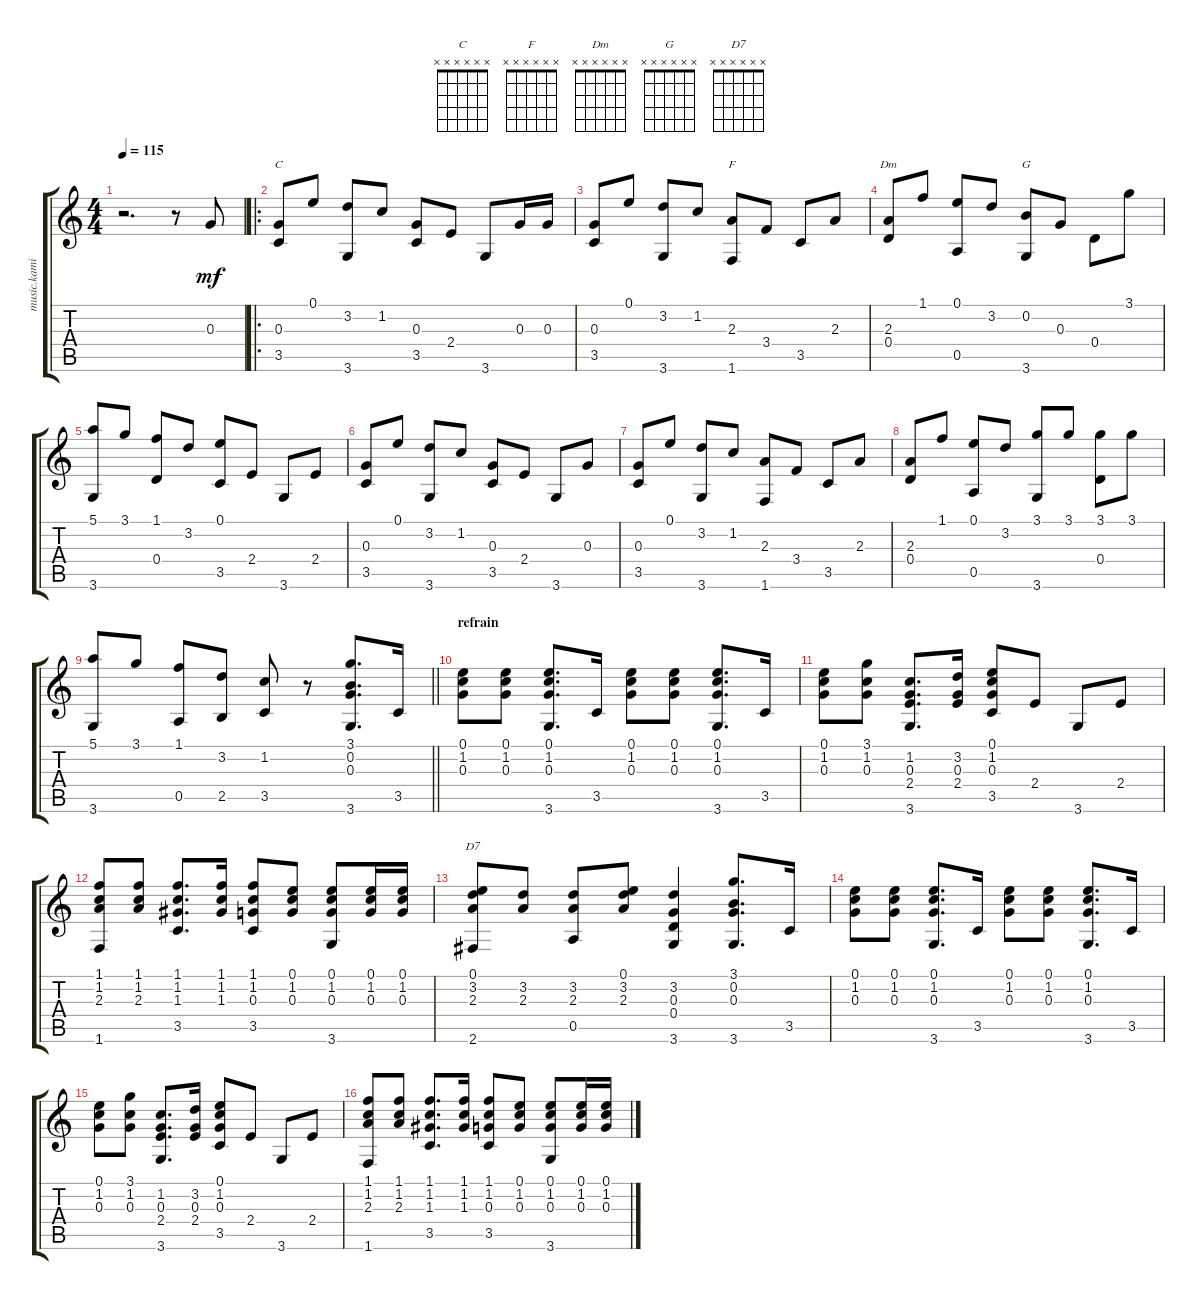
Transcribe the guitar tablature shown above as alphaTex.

\track ("" "music.kami") {instrument acousticguitarsteel}
\staff {score tabs}
\tuning (E4 B3 G3 D3 A2 E2) {hide}
\chord ("C" x x x x x x)
\chord ("F" x x x x x x)
\chord ("Dm" x x x x x x)
\chord ("G" x x x x x x)
\chord ("D7" x x x x x x)
\ts (4 4)
\tempo 115
\clef g2
\ks c
r.2{d dy mf instrument acousticguitarsteel} r.8 0.3.8 |
\ro
(0.3 3.5).8{ch "C"} 0.1.8 (3.2 3.6).8 1.2.8 (0.3 3.5).8 2.4.8 3.6.8 0.3.16 0.3.16 |
(0.3 3.5).8 0.1.8 (3.2 3.6).8 1.2.8 (2.3 1.6).8{ch "F"} 3.4.8 3.5.8 2.3.8 |
(2.3 0.4).8{ch "Dm"} 1.1.8 (0.1 0.5).8 3.2.8 (0.2 3.6).8{ch "G"} 0.3.8 0.4.8 3.1.8 |
(5.1 3.6).8 3.1.8 (1.1 0.4).8 3.2.8 (0.1 3.5).8 2.4.8 3.6.8 2.4.8 |
(0.3 3.5).8 0.1.8 (3.2 3.6).8 1.2.8 (0.3 3.5).8 2.4.8 3.6.8 0.3.8 |
(0.3 3.5).8 0.1.8 (3.2 3.6).8 1.2.8 (2.3 1.6).8 3.4.8 3.5.8 2.3.8 |
(2.3 0.4).8 1.1.8 (0.1 0.5).8 3.2.8 (3.1 3.6).8 3.1.8 (3.1 0.4).8 3.1.8 |
\barLineRight lightlight
(5.1 3.6).8 3.1.8 (1.1 0.5).8 (3.2 2.5).8 (1.2 3.5).8 r.8 (3.1 0.2 0.3 3.6).8{d} 3.5.16 |
\section ("" "refrain")
(0.1 1.2 0.3).8 (0.1 1.2 0.3).8 (0.1 1.2 0.3 3.6).8{d} 3.5.16 (0.1 1.2 0.3).8 (0.1 1.2 0.3).8 (0.1 1.2 0.3 3.6).8{d} 3.5.16 |
(0.1 1.2 0.3).8 (3.1 1.2 0.3).8 (1.2 0.3 2.4 3.6).8{d} (3.2 0.3 2.4).16 (0.1 1.2 0.3 3.5).8 2.4.8 3.6.8 2.4.8 |
(1.1 1.2 2.3 1.6).8 (1.1 1.2 2.3).8 (1.1 1.2 1.3 3.5).8{d} (1.1 1.2 1.3).16 (1.1 1.2 0.3 3.5).8 (0.1 1.2 0.3).8 (0.1 1.2 0.3 3.6).8 (0.1 1.2 0.3).16 (0.1 1.2 0.3).16 |
(0.1 3.2 2.3 2.6).8{ch "D7"} (3.2 2.3).8 (3.2 2.3 0.5).8 (0.1 3.2 2.3).8 (3.2 0.3 0.4 3.6).4 (3.1 0.2 0.3 3.6).8{d} 3.5.16 |
(0.1 1.2 0.3).8 (0.1 1.2 0.3).8 (0.1 1.2 0.3 3.6).8{d} 3.5.16 (0.1 1.2 0.3).8 (0.1 1.2 0.3).8 (0.1 1.2 0.3 3.6).8{d} 3.5.16 |
(0.1 1.2 0.3).8 (3.1 1.2 0.3).8 (1.2 0.3 2.4 3.6).8{d} (3.2 0.3 2.4).16 (0.1 1.2 0.3 3.5).8 2.4.8 3.6.8 2.4.8 |
(1.1 1.2 2.3 1.6).8 (1.1 1.2 2.3).8 (1.1 1.2 1.3 3.5).8{d} (1.1 1.2 1.3).16 (1.1 1.2 0.3 3.5).8 (0.1 1.2 0.3).8 (0.1 1.2 0.3 3.6).8 (0.1 1.2 0.3).16 (0.1 1.2 0.3).16
